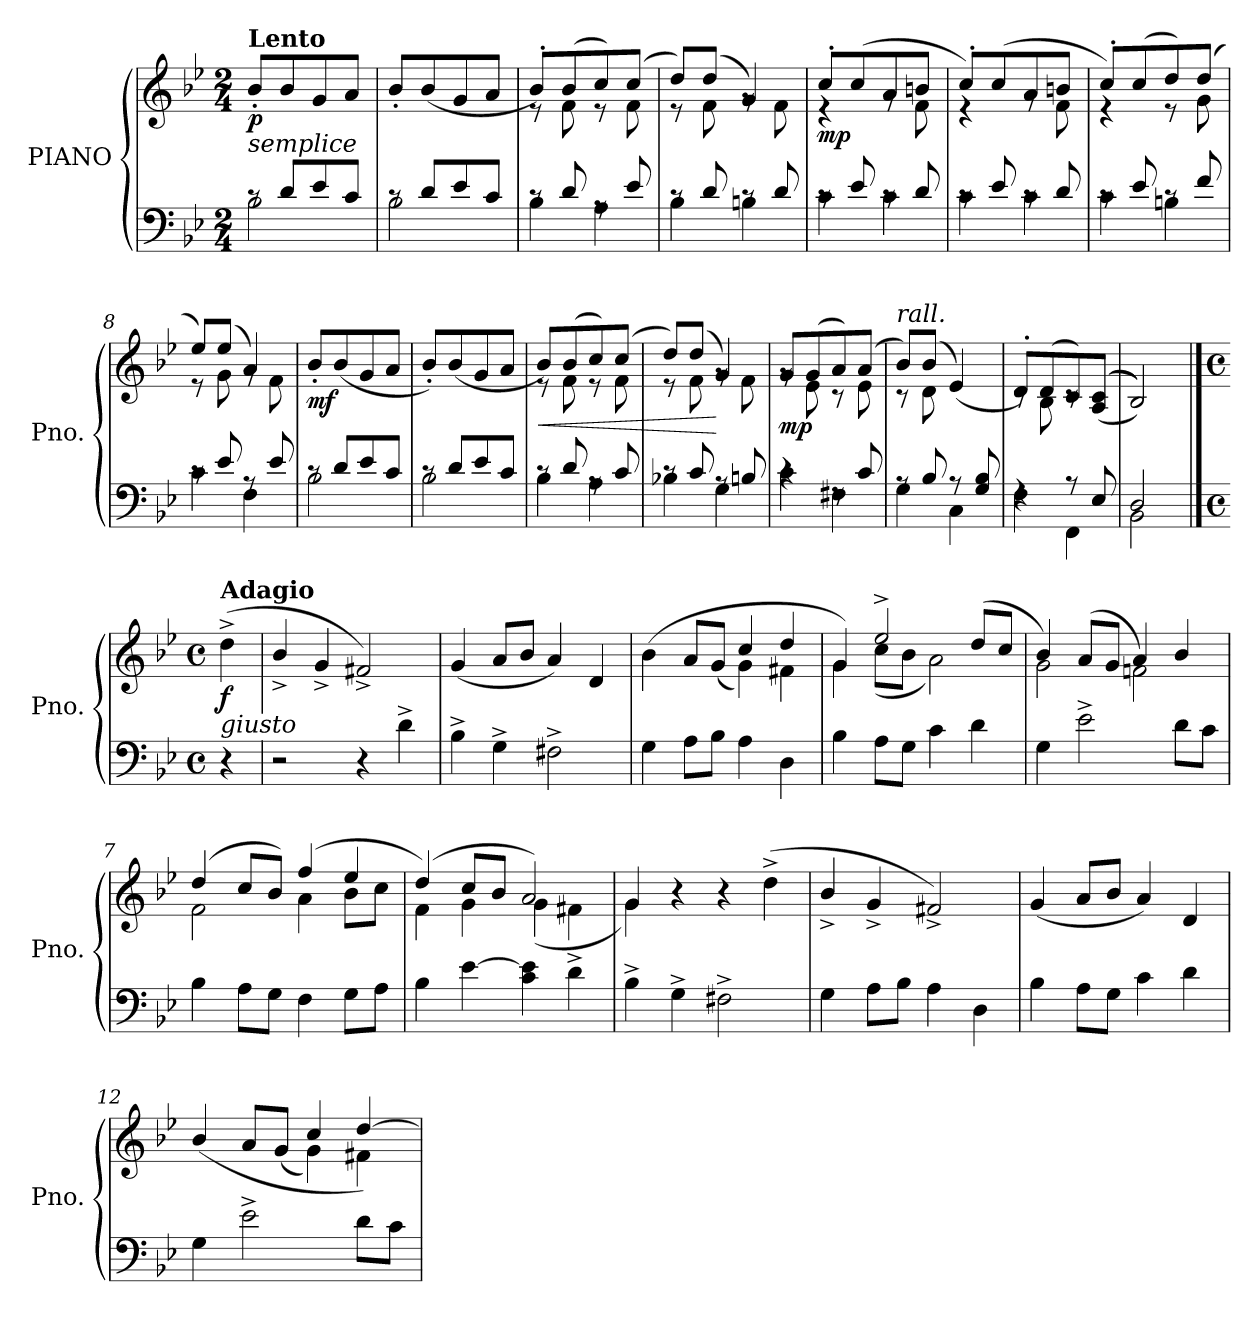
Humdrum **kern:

**kern	**kern	**dynam
*part1	*part1	*part1
*staff2	*staff1	*staff1/2
*I"PIANO	*	*
*I'Pno.	*	*
!!LO:LB:g=z
*clefF4	*clefG2	*
*k[b-e-]	*k[b-e-]	*
*M2/4	*M2/4	*
=1	=1	=1
*^	*	*
!	!	!LO:TX:a:B:t=Lento	!
!	!	!LO:TX:b:i:t=semplice	!
!	!	!	!LO:DY:b
8rc	2B-\	8b-'/L	p
8d/L	.	8b-/	.
8e-/	.	8g/	.
8c/J	.	8a/J	.
=2	=2	=2	=2
8rc	2B-\	8b-'/L	.
8d/L	.	(>8b-/	.
8e-/	.	8g/	.
8c/J	.	8a/J	.
=3	=3	=3	=3
*	*	*^	*
8rc	4B-\	8b-'/L)	8r	.
8d/	.	(>8b-/	8f\	.
8rA	4A\	8cc/)	8r	.
8e-/	.	(>8cc/J	8f\	.
=4	=4	=4	=4	=4
8rc	4B-\	8dd/L)	8r	.
8d/	.	(>8dd/J	8f\	.
8rc	4Bn\	4g/)	8rg	.
8d/	.	.	8f\	.
!!LO:PB:g=z	!!
=5	=5	=5	=5	=5
!	!	!	!	!LO:DY:b
8rc	4c\	8cc'/L	4r	mp
8e-/	.	(>8cc/	.	.
8rc	4c\	8a/	8rg	.
8d/	.	8bn/J	8f\	.
=6	=6	=6	=6	=6
8rc	4c\	8cc'/L)	4r	.
8e-/	.	(>8cc/	.	.
8rc	4c\	8a/	8rg	.
8d/	.	8bn/J	8f\	.
=7	=7	=7	=7	=7
8rc	4c\	8cc'/L)	4r	.
8e-/	.	(>8cc/	.	.
8rc	4Bn\	8dd/)	8r	.
8f/	.	(>8dd/J	8g\	.
=8	=8	=8	=8	=8
8rc	4c\	8ee-/L)	8r	.
8e-/	.	(>8ee-/J	8g\	.
8rA	4F\	4a/)	8rg	.
8e-/	.	.	8f\	.
!!LO:LB:g=z
=9	=9	=9	=9	=9
!	!	!	!	!LO:DY:b
*	*	*v	*v	*
8rc	2B-\	8b-'/L	mf
8d/L	.	(<8b-/	.
8e-/	.	8g/	.
8c/J	.	8a/J	.
=10	=10	=10	=10
8rc	2B-\	8b-'/L)	.
8d/L	.	(>8b-/	.
8e-/	.	8g/	.
8c/J	.	8a/J	.
=11	=11	=11	=11
!	!	!	!LO:HP:b
*	*	*^	*
8rc	4B-\	8b-/L)	8r	<
8d/	.	(>8b-/	8f\	.
8rA	4A\	8cc/)	8r	.
8c/	.	(>8cc/J	8f\	.
=12	=12	=12	=12	=12
8rc	4B-X\	8dd/L)	8r	.
8c/	.	(>8dd/J	8f\	.
8rA	4G\	4g/)	8rg	[
8Bn/	.	.	8f\	.
!!LO:LB:g=z	!!
=13	=13	=13	=13	=13
!	!	!	!	!LO:DY:b
4rc	4c\	8g/L	8rg	mp
.	.	(>8g/	8e-\	.
8rF	4F#X\	8a/)	8r	.
8c/	.	(>8a/J	8e-\	.
=14	=14	=14	=14	=14
!	!	!LO:TX:a:i:t=rall.	!	!
8rA	4G\	8b-/L)	8r	.
8B-/	.	(>8b-/J	8d\	.
8rA	4C\	(<4e-/)	4ryy	.
8G/ 8B-/	.	.	.	.
=15	=15	=15	=15	=15
4rF	4F\	8d'/L)	8rc	.
.	.	(>8d/	8B-\	.
8r	4FF\	8c/)	8rc	.
8E-/	.	(<(<(>8A/ 8c/J	8ryy	.
*	*	*v	*v	*
=16	=16	=16	=16
2D/	2BB-\	2B-/)))	.
*v	*v	*	*
!!LO:LB:g=z
==1	==1	==1
*M4/4	*M4/4	*
*met(c)	*met(c)	*
*^	*	*
!	!	!LO:TX:a:B:t=Adagio	!
!	!	!LO:TX:b:i:t=giusto	!
!	!	!	!LO:DY:b
*v	*v	*	*
4r	(>4dd^\	f
=2	=2	=2
2r	4b-^/	.
.	4g^/	.
4r	2f#X^/)	.
4d^\	.	.
=3	=3	=3
4B-^\	(<4g/	.
4G^\	8a/L	.
.	8b-/J	.
2F#X^\	4a/)	.
.	4d/	.
=4	=4	=4
*	*^	*
4G\	(>4b-\	2ryy	.
8A\L	8a/L	.	.
8B-\J	(<8g/J	.	.
4A\	4cc/	4g\)	.
4D\	4dd/	4f#X\	.
=5	=5	=5	=5
4B-\	4g/)	4g\	.
8A\L	2ee-^/	(<8cc\L	.
8G\J	.	8b-\J	.
4c\	.	2a\)	.
4d\	(>8dd/L	.	.
.	8cc/J	.	.
!!LO:LB:g=z	!!
=6	=6	=6	=6
4G\	4b-/)	2g\	.
2e-^\	(<8a/L	.	.
.	8g/J	.	.
.	4a/	2fn\)	.
8d\L	4b-/	.	.
8c\J	.	.	.
=7	=7	=7	=7
4B-\	(>4dd/	2f\	.
8A\L	8cc/L	.	.
8G\J	8b-/J)	.	.
4F\	(>4ff/	4a\	.
8G\L	4ee-/	8b-\L	.
8A\J	.	8cc\J	.
=8	=8	=8	=8
4B-\	(>4dd/)	4f\	.
[4e-\	8cc/L	4g\	.
.	8b-/J	.	.
4c\ 4e-\]	2a/)	(>4g\	.
4d^\	.	4f#X\	.
=9	=9	=9	=9
4B-^\	4g/	4g\)	.
4G^\	4r	4ryy	.
2F#X^\	4r	4ryy	.
.	(>4dd^\	4ryy	.
*	*v	*v	*
!!LO:LB:g=z
=10	=10	=10
4G\	4b-^/	.
8A\L	4g^/	.
8B-\J	.	.
4A\	2f#X^/)	.
4D\	.	.
=11	=11	=11
4B-\	(<4g/	.
8A\L	8a/L	.
8G\J	8b-/J	.
4c\	4a/)	.
4d\	4d/	.
=12	=12	=12
*	*^	*
4G\	(>4b-/	2ryy	.
2e-^\	8a/L	.	.
.	(<8g/J	.	.
.	4cc/	4g\)	.
8d\L	[4dd/)	4f#X\	.
8c\J	.	.	.
*	*v	*v	*
=	=	=
*-	*-	*-
